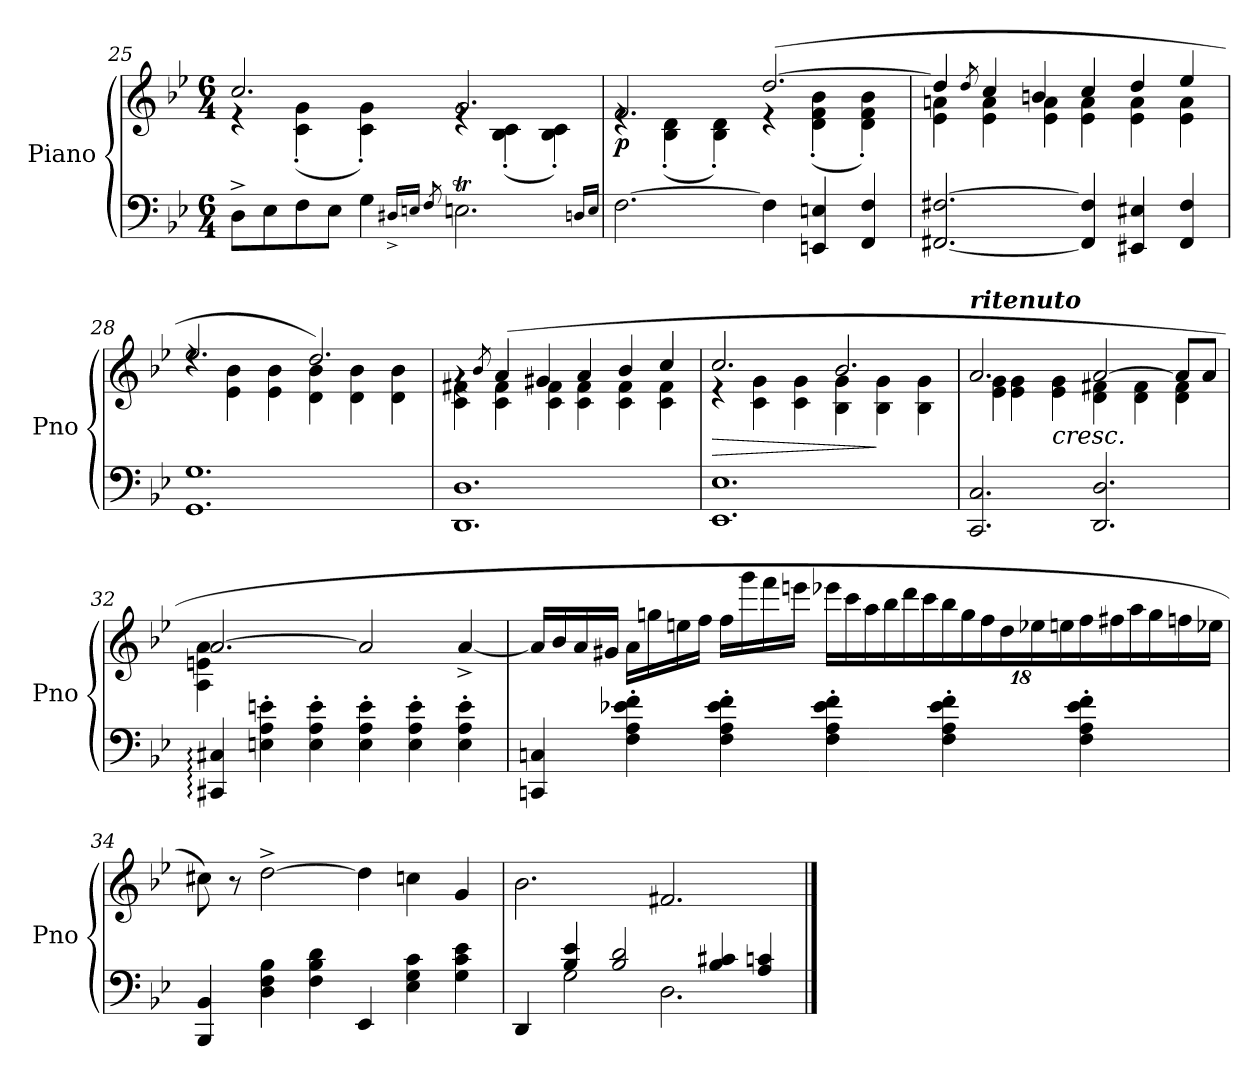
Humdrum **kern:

**kern	**kern	**dynam
*part1	*part1	*part1
*staff2	*staff1	*staff1/2
*I"Piano	*	*
*I'Pno	*	*
!!LO:LB:g=z
*clefF4	*clefG2	*
*k[b-e-]	*k[b-e-]	*
*M6/4	*M6/4	*
=25	=25	=25
*	*^	*
8D^\L	2.cc/	4re	.
8E-\	.	.	.
8F\	.	(<4c\' 4g\'	.
8E-\J	.	.	.
4G\	.	4c\' 4g\')	.
16qD#X^/LL	.	.	.
16qEn/JJ	.	.	.
8qF/	.	.	.
2.Et\	2.g/	4re	.
.	.	(<4B-\' 4c\'	.
.	.	4B-\' 4c\')	.
16qDn/LL	.	.	.
16qE/JJ	.	.	.
=26	=26	=26	=26
!	!	!	!LO:DY:b
[2.F\	2.f/	4re	p
.	.	(<4B-\' 4d\'	.
.	.	4B-\' 4d\')	.
4F\]	(>[2.dd/	4r	.
4EEn/ 4En/	.	(<4d\' 4f\' 4b-\'	.
4FF/ 4F/	.	4d\' 4f\' 4b-\')	.
=27	=27	=27	=27
!	!	!	!LO:DY:b
[2.FF#X/ [2.F#X/	4dd/]	4e-\ 4an\	other-dynamics
.	8qdd/	.	.
.	4cc/	4e-\ 4a\	.
.	4bn/	4e-\ 4a\	.
4FF#/] 4F#/]	4cc/	4e-\ 4a\	.
4EE#X/ 4E#X/	4dd/	4e-\ 4a\	.
4FF#/ 4F#/	4ee-/	4e-\ 4a\	.
=28	=28	=28	=28
1.GG 1.G	2.ee-/	4rdd	.
.	.	4e-\ 4b-\	.
.	.	4e-\ 4b-\	.
.	2.dd/)	4d\ 4b-\	.
.	.	4d\ 4b-\	.
.	.	4d\ 4b-\	.
!!LO:LB:g=z	!!
=29	=29	=29	=29
1.DD 1.D	4rg	4c\ 4f#X\	.
.	8qb-/	.	.
.	(>4a/	4c\ 4f#\	.
.	4g#X/	4c\ 4f#\	.
.	4a/	4c\ 4f#\	.
.	4b-/	4c\ 4f#\	.
.	4cc/	4c\ 4f#\	.
=30	=30	=30	=30
!	!	!	!LO:HP:b
1.EE- 1.E-	2.cc/	4r	>
.	.	4c\ 4g\	.
.	.	4c\ 4g\	.
.	2.b-/	4B-\ 4g\	.
.	.	4B-\ 4g\	]
.	.	4B-\ 4g\	.
=31	=31	=31	=31
!	!LO:TX:a:Bi:t=ritenuto	!	!
2.CC/ 2.C/	2.a/	4e-\ 4g\	.
.	.	4e-\ 4g\	.
!	!	!	!LO:HP:b
.	.	4e-\ 4g\	<
2.DD/ 2.D/	[2a/	4d\ 4f#X\	.
.	.	4d\ 4f#\	.
.	8a/L]	4d\ 4f#\	.
.	8a/J	.	.
=32	=32	=32	=32
4CC#X/: 4C#X/:	[2.a/	4A\: 4en\: 4a\:	.
4En\' 4A\' 4en\'	.	1ryy	.
4E\' 4A\' 4e\'	.	.	.
4E\' 4A\' 4e\'	2a/]	.	.
4E\' 4A\' 4e\'	.	.	.
4E\' 4A\' 4e\'	[4a^/	4ryy	.
*	*v	*v	*
!!LO:LB:g=z
=33	=33	=33
4CCn/ 4Cn/	16a/LL]	.
.	16b-/	.
.	16a/	.
.	16g#X/JJ	.
4F\' 4A\' 4e-X\' 4f\'	16a\LL	.
.	16ggn\	.
.	16een\	.
.	16ff\JJ	.
4F\' 4A\' 4e-\' 4f\'	16ff\LL	.
.	16ggg\	.
.	16fff\	.
.	16eeen\JJ	.
*	*Xbrackettup	*
!	!	!LO:DY:b
4F\' 4A\' 4e-\' 4f\'	24eee-X\LL	other-dynamics
.	24ccc\	.
.	24aa\	.
.	24bb-\	.
.	24ddd\	.
.	24ccc\	.
4F\' 4A\' 4e-\' 4f\'	24bb-\	.
.	24gg\	.
.	24ff\	.
.	24dd\	.
.	24ee-X\	.
.	24een\	.
4F\' 4A\' 4e-\' 4f\'	24ff\	.
.	24ff#X\	.
.	24aa\	.
.	24gg\	.
.	24ffn\	.
.	24ee-X\JJ	.
!!LO:PB:g=z
=34	=34	=34
4BBB-/ 4BB-/	8cc#X\)	.
.	8r	.
4D\ 4F\ 4B-\	[2dd^\	.
4F\ 4B-\ 4d\	.	.
4EE-/	4dd\]	.
4E-\ 4G\ 4c\	4ccn\	.
4G\ 4c\ 4e-\	4g/	.
=35	=35	=35
*^	*	*
4DD/	4ryy	2.b-\	.
4B-/ 4e-/	2G\	.	.
2B-/ 2d/	.	.	.
.	2.D\	2.f#X/	.
4B-/ 4c#X/	.	.	.
4A/ 4cn/	.	.	.
*v	*v	*	*
.	.	[
==	==	==
*-	*-	*-
